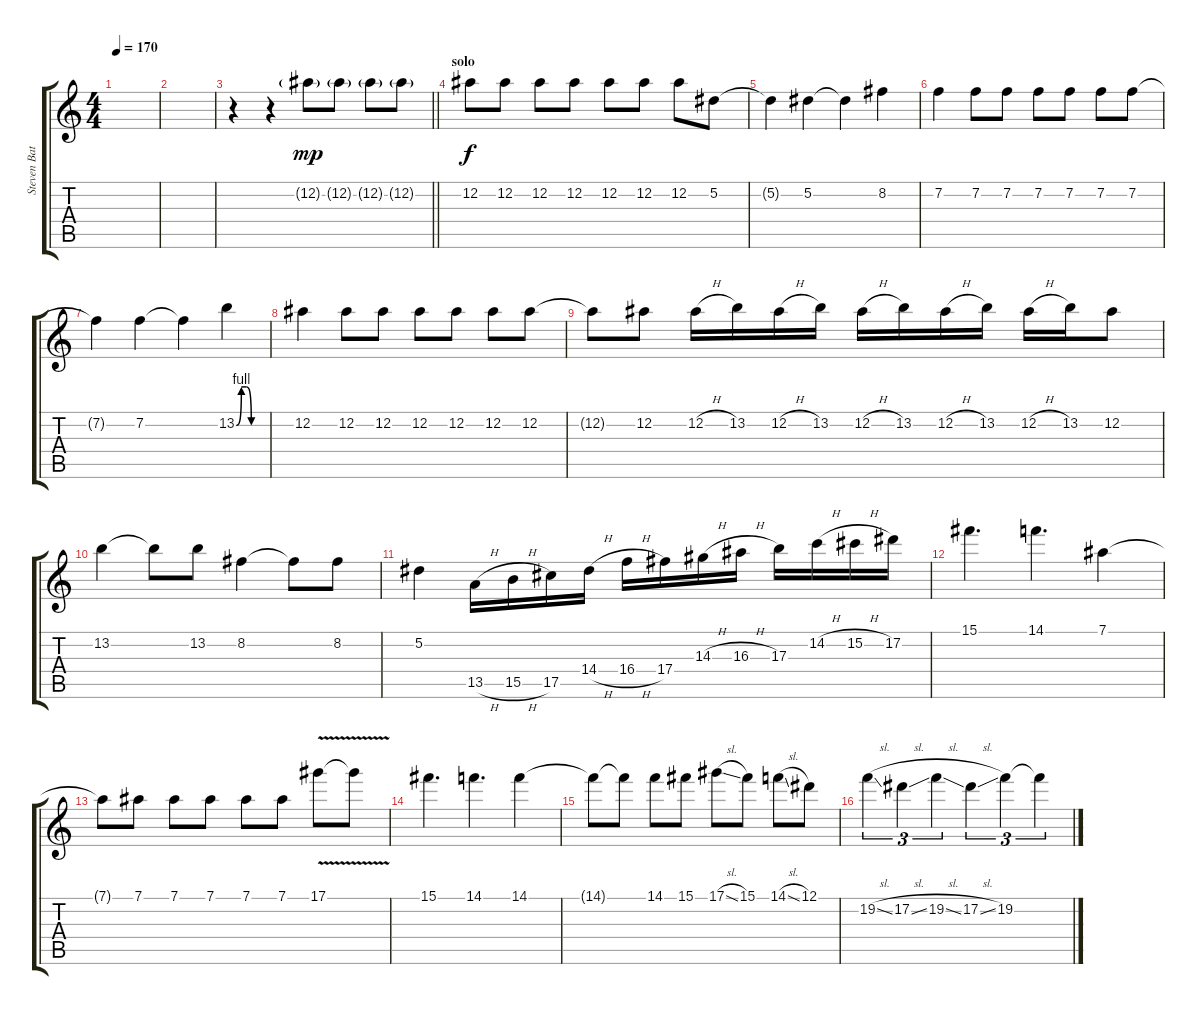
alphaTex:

\track ("Steven Battelle (Lead)" "Steven Bat") {instrument distortionguitar}
\staff {score tabs}
\tuning (Eb4 Bb3 Gb3 Db3 Ab2 Db2) {hide}
\ts (4 4)
\tempo 170
\clef g2
\ks c
|
|
\barLineRight lightlight
r.4 r.4 12.2{g}.8{dy mp} 12.2{g}.8 12.2{g}.8 12.2{g}.8 |
\section ("" "solo")
12.2.8{dy f} 12.2.8 12.2.8 12.2.8 12.2.8 12.2.8 12.2.8 5.2.8 |
5.2{t}.4 5.2.4 5.2{t}.4 8.2.4 |
7.2.4 7.2.8 7.2.8 7.2.8 7.2.8 7.2.8 7.2.8 |
7.2{t}.4 7.2.4 7.2{t}.4 13.2{be (custom 0 0 10 4 20 4 30 0 60 0)}.4 |
12.2.4 12.2.8 12.2.8 12.2.8 12.2.8 12.2.8 12.2.8 |
12.2{t}.8 12.2.8 12.2{h}.16 13.2.16 12.2{h}.16 13.2.16 12.2{h}.16 13.2.16 12.2{h}.16 13.2.16 12.2{h}.16 13.2.16 12.2.8 |
13.2.4 13.2{t}.8 13.2.8 8.2.4 8.2{t}.8 8.2.8 |
5.2.4 13.5{h}.16 15.5{h}.16 17.5.16 14.4{h}.16 16.4{h}.16 17.4.16 14.3{h}.16 16.3{h}.16 17.3.16 14.2{h}.16 15.2{h}.16 17.2.16 |
15.1.4{d} 14.1.4{d} 7.1.4 |
7.1{t}.8 7.1.8 7.1.8 7.1.8 7.1.8 7.1.8 17.1{v}.8 17.1{t}.8 |
15.1.4{d} 14.1.4{d} 14.1.4 |
14.1{t}.8 14.1{t}.8 14.1.8 15.1.8 17.1{sl}.8 15.1.8 14.1{sl}.8 12.1.8 |
19.2{sl}.4{tu (3 2)} 17.2{sl}.4{tu (3 2)} 19.2{sl}.4{tu (3 2)} 17.2{sl}.4{tu (3 2)} 19.2.4{tu (3 2)} 19.2{t}.4{tu (3 2)}
